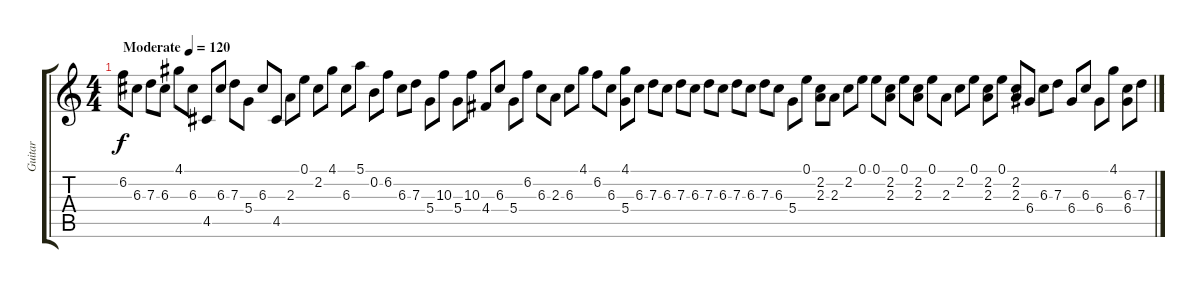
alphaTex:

\track ("Guitar" "Guitar") {instrument electricguitarclean}
\staff {score tabs}
\tuning (E4 B3 G3 D3 A2 E2) {hide}
\ts (4 4)
\tempo (120 "Moderate")
\clef g2
\ks c
6.2.8{dy f instrument electricguitarclean} 6.3.8 7.3.8 6.3.8 4.1.8 6.3.8 4.5.8 6.3.8 7.3.8 5.4.8 6.3.8 4.5.8 2.3.8 0.1.8 2.2.8 4.1.8 6.3.8 5.1.8 0.2.8 6.2.8 6.3.8 7.3.8 5.4.8 10.3.8 5.4.8 10.3.8 4.4.8 6.3.8 5.4.8 6.2.8 6.3.8 2.3.8 6.3.8 4.1.8 6.2.8 6.3.8 (4.1 5.4).8 6.3.8 7.3.8 6.3.8 7.3.8 6.3.8 7.3.8 6.3.8 7.3.8 6.3.8 7.3.8 6.3.8 5.4.8 0.1.8 (2.2 2.3).8 2.3.8 2.2.8 0.1.8 0.1.8 (2.2 2.3).8 0.1.8 (2.2 2.3).8 0.1.8 2.3.8 2.2.8 0.1.8 (2.2 2.3).8 0.1.8 (2.2 2.3).8 6.4.8 6.3.8 7.3.8 6.4.8 6.3.8 6.4.8 4.1.8 (6.3 6.4).8 7.3.8
